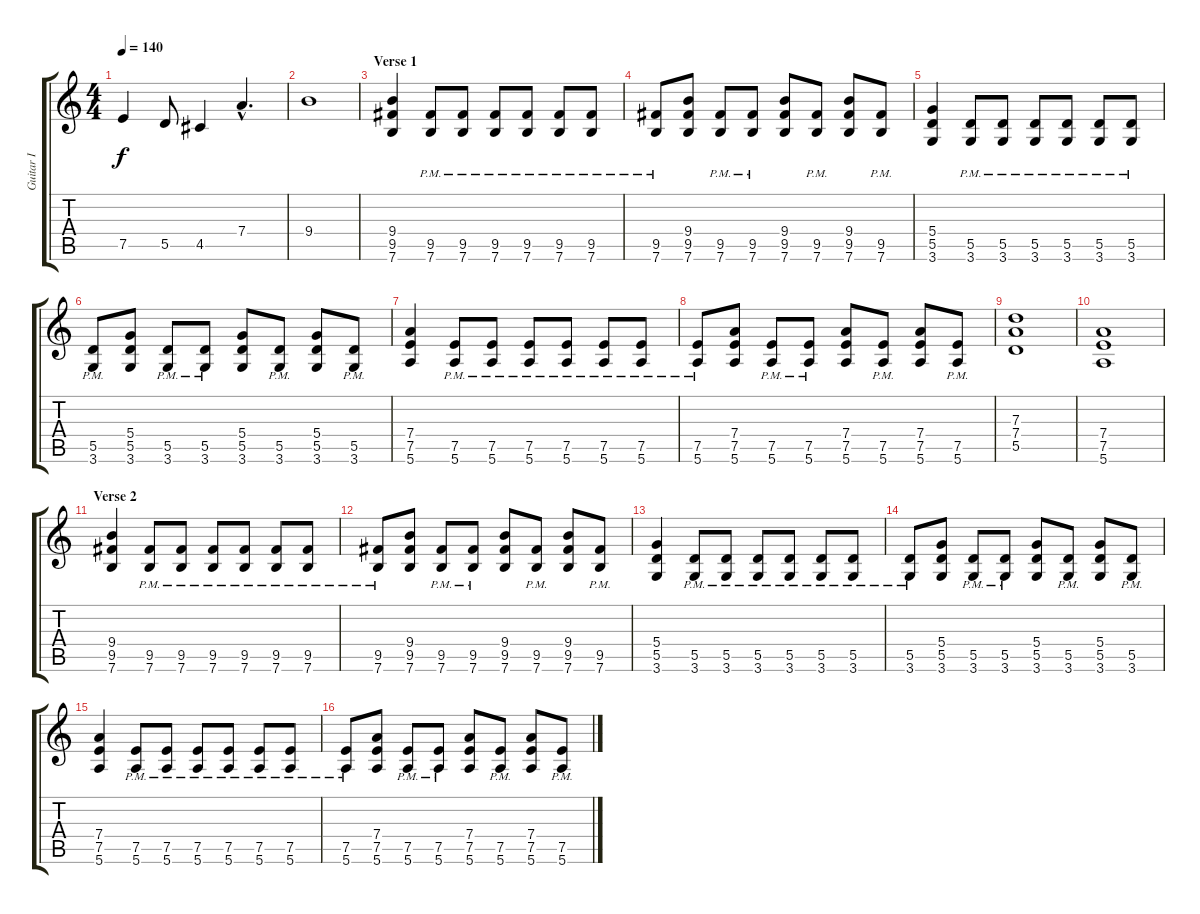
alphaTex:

\track ("Guitar I" "Guitar I") {instrument distortionguitar}
\staff {score tabs}
\tuning (E4 B3 G3 D3 A2 E2) {hide}
\ts (4 4)
\tempo 140
\clef g2
\ks c
7.5.4{dy f} 5.5.8 4.5.4 7.4{hac}.4{d} |
9.4.1 |
\section ("" "Verse 1")
(9.4 9.5 7.6).4 (9.5{pm} 7.6{pm}).8 (9.5{pm} 7.6{pm}).8 (9.5{pm} 7.6{pm}).8 (9.5{pm} 7.6{pm}).8 (9.5{pm} 7.6{pm}).8 (9.5{pm} 7.6{pm}).8 |
(9.5{pm} 7.6{pm}).8 (9.4 9.5 7.6).8 (9.5{pm} 7.6{pm}).8 (9.5{pm} 7.6{pm}).8 (9.4 9.5 7.6).8 (9.5{pm} 7.6{pm}).8 (9.4 9.5 7.6).8 (9.5{pm} 7.6{pm}).8 |
(5.4 5.5 3.6).4 (5.5{pm} 3.6{pm}).8 (5.5{pm} 3.6{pm}).8 (5.5{pm} 3.6{pm}).8 (5.5{pm} 3.6{pm}).8 (5.5{pm} 3.6{pm}).8 (5.5{pm} 3.6{pm}).8 |
(5.5{pm} 3.6{pm}).8 (5.4 5.5 3.6).8 (5.5{pm} 3.6{pm}).8 (5.5{pm} 3.6{pm}).8 (5.4 5.5 3.6).8 (5.5{pm} 3.6{pm}).8 (5.4 5.5 3.6).8 (5.5{pm} 3.6{pm}).8 |
(7.4 7.5 5.6).4 (7.5{pm} 5.6{pm}).8 (7.5{pm} 5.6{pm}).8 (7.5{pm} 5.6{pm}).8 (7.5{pm} 5.6{pm}).8 (7.5{pm} 5.6{pm}).8 (7.5{pm} 5.6{pm}).8 |
(7.5{pm} 5.6{pm}).8 (7.4 7.5 5.6).8 (7.5{pm} 5.6{pm}).8 (7.5{pm} 5.6{pm}).8 (7.4 7.5 5.6).8 (7.5{pm} 5.6{pm}).8 (7.4 7.5 5.6).8 (7.5{pm} 5.6{pm}).8 |
(7.3 7.4 5.5).1 |
(7.4 7.5 5.6).1 |
\section ("" "Verse 2")
(9.4 9.5 7.6).4 (9.5{pm} 7.6{pm}).8 (9.5{pm} 7.6{pm}).8 (9.5{pm} 7.6{pm}).8 (9.5{pm} 7.6{pm}).8 (9.5{pm} 7.6{pm}).8 (9.5{pm} 7.6{pm}).8 |
(9.5{pm} 7.6{pm}).8 (9.4 9.5 7.6).8 (9.5{pm} 7.6{pm}).8 (9.5{pm} 7.6{pm}).8 (9.4 9.5 7.6).8 (9.5{pm} 7.6{pm}).8 (9.4 9.5 7.6).8 (9.5{pm} 7.6{pm}).8 |
(5.4 5.5 3.6).4 (5.5{pm} 3.6{pm}).8 (5.5{pm} 3.6{pm}).8 (5.5{pm} 3.6{pm}).8 (5.5{pm} 3.6{pm}).8 (5.5{pm} 3.6{pm}).8 (5.5{pm} 3.6{pm}).8 |
(5.5{pm} 3.6{pm}).8 (5.4 5.5 3.6).8 (5.5{pm} 3.6{pm}).8 (5.5{pm} 3.6{pm}).8 (5.4 5.5 3.6).8 (5.5{pm} 3.6{pm}).8 (5.4 5.5 3.6).8 (5.5{pm} 3.6{pm}).8 |
(7.4 7.5 5.6).4 (7.5{pm} 5.6{pm}).8 (7.5{pm} 5.6{pm}).8 (7.5{pm} 5.6{pm}).8 (7.5{pm} 5.6{pm}).8 (7.5{pm} 5.6{pm}).8 (7.5{pm} 5.6{pm}).8 |
(7.5{pm} 5.6{pm}).8 (7.4 7.5 5.6).8 (7.5{pm} 5.6{pm}).8 (7.5{pm} 5.6{pm}).8 (7.4 7.5 5.6).8 (7.5{pm} 5.6{pm}).8 (7.4 7.5 5.6).8 (7.5{pm} 5.6{pm}).8
